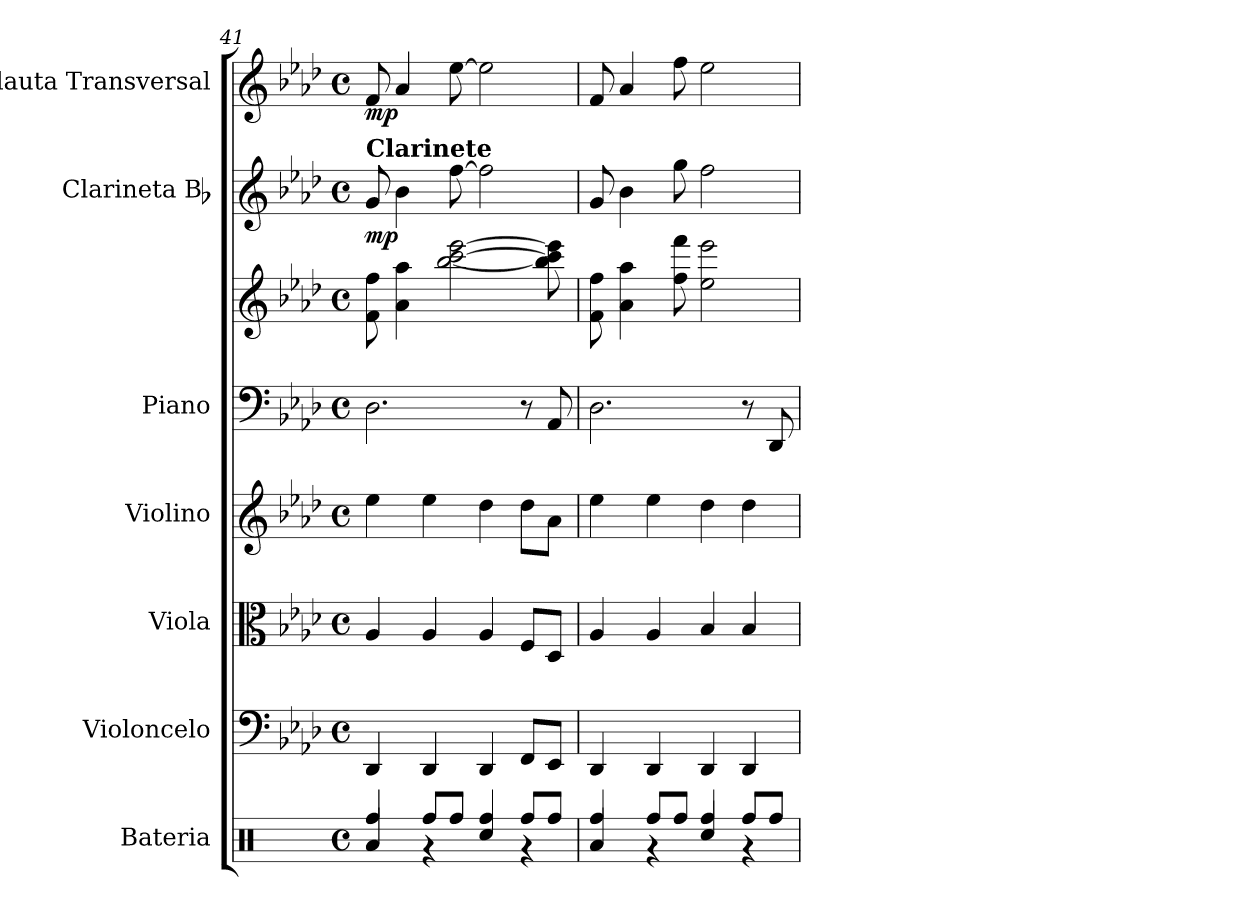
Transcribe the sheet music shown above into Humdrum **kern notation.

**kern	**kern	**kern	**kern	**kern	**kern	**kern	**dynam	**kern	**dynam
*part7	*part6	*part5	*part4	*part3	*part3	*part2	*part2	*part1	*part1
*staff8	*staff7	*staff6	*staff5	*staff4	*staff3	*staff2	*staff2	*staff1	*staff1
*I"Bateria	*I"Violoncelo	*I"Viola	*I"Violino	*I"Piano	*	*I"Clarineta Bb	*	*I"Flauta Transversal	*
*I'Bat.	*I'Vc.	*I'Vla	*I'Vln.	*I'Pno	*	*I'Cl. Bb	*	*I'Fl.	*
*clefX	*clefF4	*clefC3	*clefG2	*clefF4	*clefG2	*clefG2	*	*clefG2	*
*	*	*	*	*	*	*ITrd1c2	*	*	*
*k[]	*k[b-e-a-d-]	*k[b-e-a-d-]	*k[b-e-a-d-]	*k[b-e-a-d-]	*k[b-e-a-d-]	*k[b-e-a-d-g-c-]	*	*k[b-e-a-d-]	*
*M4/4	*M4/4	*M4/4	*M4/4	*M4/4	*M4/4	*M4/4	*	*M4/4	*
*met(c)	*met(c)	*met(c)	*met(c)	*met(c)	*met(c)	*met(c)	*	*met(c)	*
=41	=41	=41	=41	=41	=41	=41	=41	=41	=41
*^	*	*	*	*	*	*	*	*	*
!	!	!	!	!	!	!	!LO:TX:a:B:t=Clarinete	!	!	!
!	!	!	!	!	!	!	!	!LO:DY:b	!	!LO:DY:b
4Rff/	4Ra/	4DD-/	4A-/	4ee-\	2.D-\	8f\ 8ff\	8f/	mp	8f/	mp
.	.	.	.	.	.	4a-\ 4aa-\	4a-\	.	4a-/	.
8Rff/L	4r	4DD-/	4A-/	4ee-\	.	.	.	.	.	.
8Rff/J	.	.	.	.	.	[2bb-\ [2ccc\ [2eee-\	[8ee-\	.	[8ee-\	.
4Rff/	4Rcc/	4DD-/	4A-/	4dd-\	.	.	2ee-\]	.	2ee-\]	.
8Rff/L	4r	8FF/L	8F/L	8dd-\L	8r	.	.	.	.	.
8Rff/J	.	8EE-/J	8D-/J	8a-\J	8AA-/	8bb-\] 8ccc\] 8eee-\]	.	.	.	.
!!LO:LB:g=z
=42	=42	=42	=42	=42	=42	=42	=42	=42	=42	=42
4Rff/	4Ra/	4DD-/	4A-/	4ee-\	2.D-\	8f\ 8ff\	8f/	.	8f/	.
.	.	.	.	.	.	4a-\ 4aa-\	4a-\	.	4a-/	.
8Rff/L	4r	4DD-/	4A-/	4ee-\	.	.	.	.	.	.
8Rff/J	.	.	.	.	.	8ff\ 8fff\	8ff\	.	8ff\	.
4Rff/	4Rcc/	4DD-/	4B-/	4dd-\	.	2ee-\ 2eee-\	2ee-\	.	2ee-\	.
8Rff/L	4r	4DD-/	4B-/	4dd-\	8r	.	.	.	.	.
8Rff/J	.	.	.	.	8DD-/	.	.	.	.	.
*v	*v	*	*	*	*	*	*	*	*	*
=	=	=	=	=	=	=	=	=	=
*-	*-	*-	*-	*-	*-	*-	*-	*-	*-
